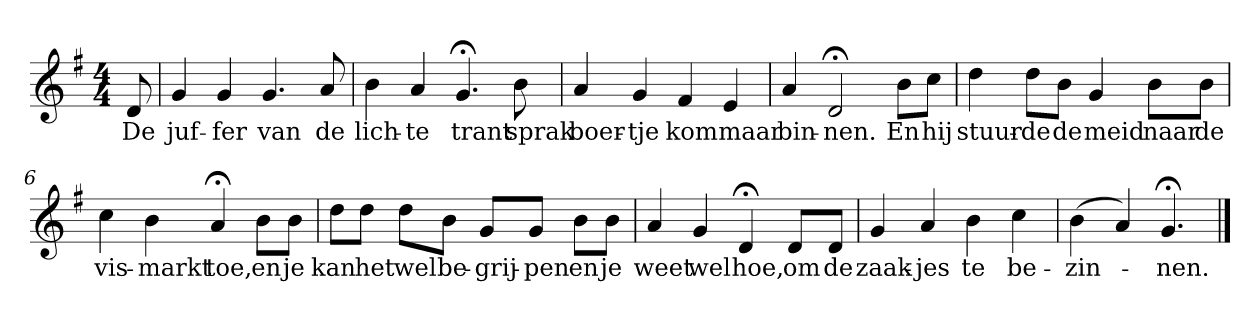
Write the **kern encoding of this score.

**kern	**text
*part1	*part1
*staff1	*staff1
*k[f#]	*
*G:	*
*M4/4	*
*MM120	*
=	=
8d	De
=1	=1
4g	juf-
4g	-fer
4.g	van
8a	de
=2	=2
4b	lich-
4a	-te
4.g;<	trant
8b	sprak
=3	=3
4a	boer-
4g	-tje
4f#	kom
4e	maar
=4	=4
4a	bin-
2d;<	-nen.
8bL	En
8ccJ	hij
=5	=5
4dd	stuur-
8ddL	-de
8bJ	de
4g	meid
8bL	naar
8bJ	de
=6	=6
4cc	vis-
4b	-markt
4a;<	toe,
8bL	en
8bJ	je
=7	=7
8ddL	kan
8ddJ	het
8ddL	wel
8bJ	be-
8gL	-grij-
8gJ	-pen
8bL	en
8bJ	je
=8	=8
4a	weet
4g	wel
4d;<	hoe,
8dL	om
8dJ	de
=9	=9
4g	zaak-
4a	-jes
4b	te
4cc	be-
=10	=10
(4b	-zin-
4a)	.
4.g;<	-nen.
==	==
*-	*-
